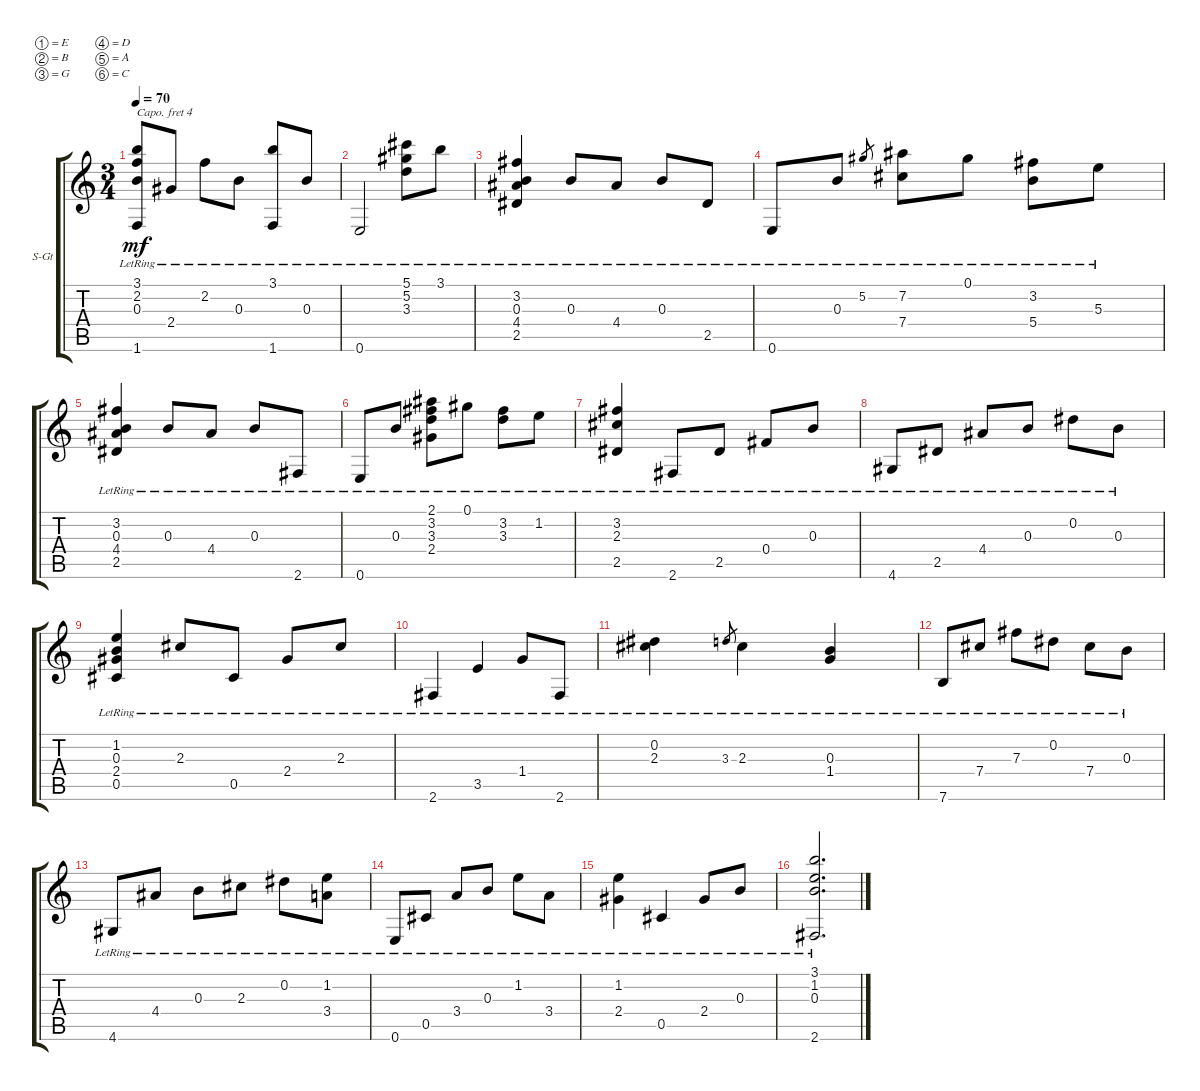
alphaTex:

\defaultSystemsLayout 4
\bracketExtendMode groupsimilarinstruments
\firstSystemTrackNameOrientation horizontal
\otherSystemsTrackNameOrientation horizontal
\track ("Steel Guitar" "S-Gt") {instrument acousticguitarsteel}
\staff {score tabs}
\capo 4
\tuning (E4 B3 G3 D3 A2 C2)
\ts (3 4)
\tempo 70
\clef g2
\ks c
(3.1{lr} 2.2{lr} 0.3{lr} 1.6{lr}).8{dy mf} 2.4{lr}.8 2.2{lr}.8 0.3{lr}.8 (3.1{lr} 1.6{lr}).8 0.3{lr}.8 |
0.6{lr}.2 (5.1{lr} 5.2{lr} 3.3{lr}).8 3.1{lr}.8 |
(3.2{lr} 0.3{lr} 4.4{lr} 2.5{lr}).4 0.3{lr}.8 4.4{lr}.8 0.3{lr}.8 2.5{lr}.8 |
0.6{lr}.8 0.3{lr}.8 5.2{lr}.8{gr} (7.2{lr} 7.4{lr}).8 0.1{lr}.8 (3.2{lr} 5.4{lr}).8 5.3{lr}.8 |
(3.2{lr} 0.3{lr} 4.4{lr} 2.5{lr}).4 0.3{lr}.8 4.4{lr}.8 0.3{lr}.8 2.6{lr}.8 |
0.6{lr}.8 0.3{lr}.8 (2.4{lr} 3.3{lr} 3.2{lr} 2.1{lr}).8 0.1{lr}.8 (3.2{lr} 3.3{lr}).8 1.2{lr}.8 |
(3.2{lr} 2.3{lr} 2.5{lr}).4 2.6{lr}.8 2.5{lr}.8 0.4{lr}.8 0.3{lr}.8 |
4.6{lr}.8 2.5{lr}.8 4.4{lr}.8 0.3{lr}.8 0.2{lr}.8 0.3{lr}.8 |
(1.2{lr} 0.3{lr} 2.4{lr} 0.5{lr}).4 2.3{lr}.8 0.5{lr}.8 2.4{lr}.8 2.3{lr}.8 |
2.6{lr}.4 3.5{lr}.4 1.4{lr}.8 2.6{lr}.8 |
(0.2{lr} 2.3{lr}).4 3.3{lr}.8{gr} 2.3{lr}.4 (0.3{lr} 1.4{lr}).4 |
7.6{lr}.8 7.4{lr}.8 7.3{lr}.8 0.2{lr}.8 7.4{lr}.8 0.3{lr}.8 |
4.6{lr}.8 4.4{lr}.8 0.3{lr}.8 2.3{lr}.8 0.2{lr}.8 (1.2{lr} 3.4{lr}).8 |
0.6{lr}.8 0.5{lr}.8 3.4{lr}.8 0.3{lr}.8 1.2{lr}.8 3.4{lr}.8 |
(1.2{lr} 2.4{lr}).4 0.5{lr}.4 2.4{lr}.8 0.3{lr}.8 |
(3.1{lr} 1.2{lr} 0.3{lr} 2.6{lr}).2{d}
